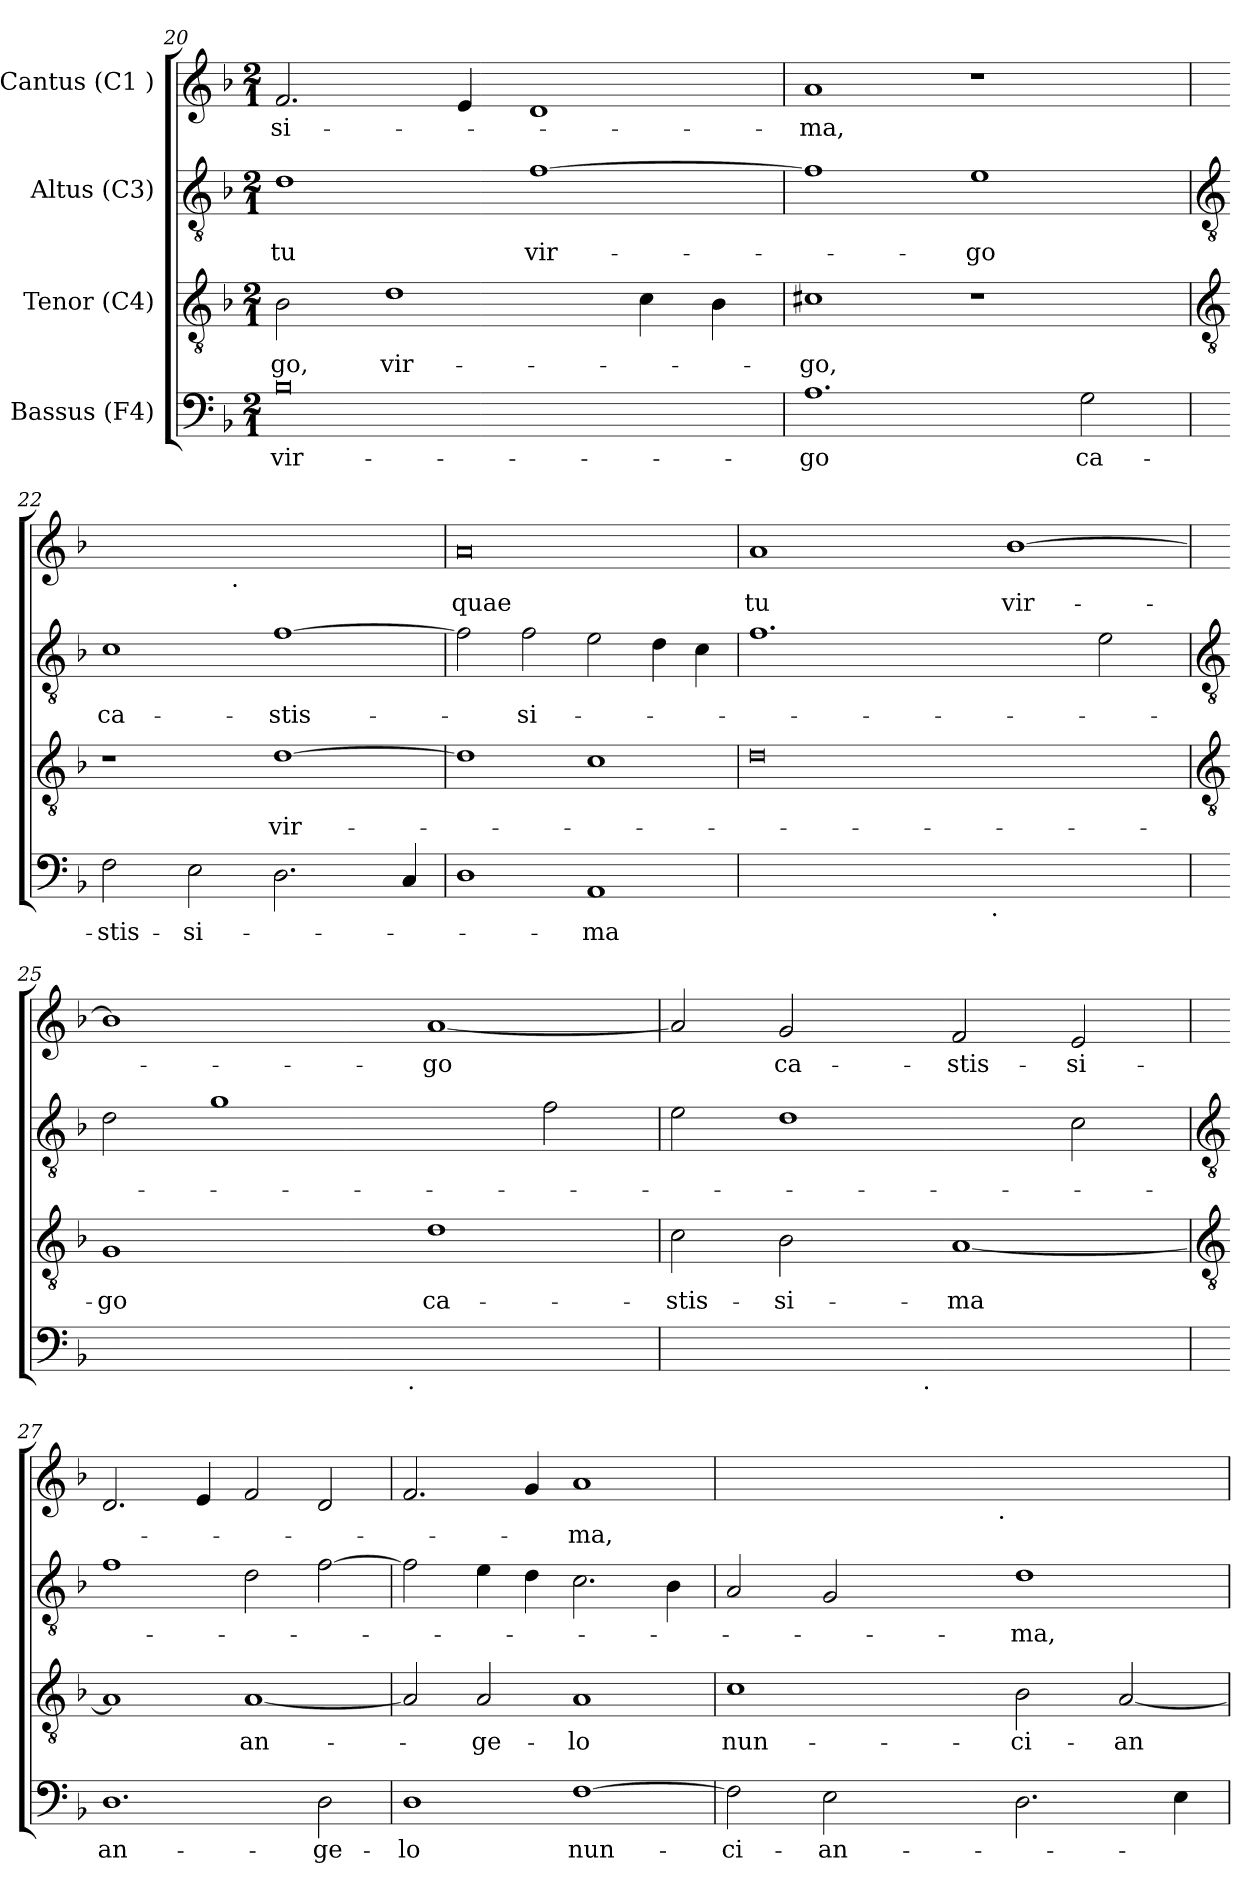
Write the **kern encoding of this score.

**kern	**text	**kern	**text	**kern	**text	**kern	**text
*part4	*part4	*part3	*part3	*part2	*part2	*part1	*part1
*staff4	*staff4	*staff3	*staff3	*staff2	*staff2	*staff1	*staff1
*I"Bassus (F4)	*	*I"Tenor (C4)	*	*I"Altus (C3)	*	*I"Cantus (C1 )	*
*clefF4	*	*clefGv2	*	*clefGv2	*	*clefG2	*
*k[b-]	*	*k[b-]	*	*k[b-]	*	*k[b-]	*
*F:	*	*F:	*	*F:	*	*F:	*
*M2/1	*	*M2/1	*	*M2/1	*	*M2/1	*
=20	=20	=20	=20	=20	=20	=20	=20
!	!LO:LY:b	!	!LO:LY:b	!	!LO:LY:b	!	!LO:LY:b
0B-	vir-	2B-\	-go,	1d	tu	2.f/	-si-
!	!	!	!LO:LY:b	!	!	!	!
.	.	1d	vir-	.	.	.	.
.	.	.	.	.	.	4e/	.
!	!	!	!	!	!LO:LY:b	!	!
.	.	.	.	[1f	vir-	1d	.
.	.	4c\	.	.	.	.	.
.	.	4B-\	.	.	.	.	.
=21	=21	=21	=21	=21	=21	=21	=21
!	!LO:LY:b	!	!LO:LY:b	!	!	!	!LO:LY:b
1.A	-go	1c#X	-go,	1f]	.	1a	-ma,
!	!	!	!	!	!LO:LY:b	!	!
.	.	1r	.	1e	-go	1r	.
!	!LO:LY:b	!	!	!	!	!	!
2G\	ca-	.	.	.	.	.	.
!!LO:LB:g=z
=22	=22	=22	=22	=22	=22	=22	=22
*	*	*clefGv2	*	*clefGv2	*	*	*
!	!LO:LY:b	!	!	!	!LO:LY:b	!	!
2F\	-stis-	1r	.	1c	ca-	4ryy	.
.	.	.	.	.	.	4ryy	.
!	!LO:LY:b	!	!	!	!	!	!
2E\	-si-	.	.	.	.	4ryy	.
!	!	!	!	!	!	!LO:TX:b:t=.	!
.	.	.	.	.	.	4ryy	.
!	!	!	!LO:LY:b	!	!LO:LY:b	!	!
2.D\	.	[1d	vir-	[1f	-stis-	4ryy	.
.	.	.	.	.	.	4ryy	.
.	.	.	.	.	.	4ryy	.
4C/	.	.	.	.	.	4ryy	.
=23	=23	=23	=23	=23	=23	=23	=23
!	!	!	!	!	!	!	!LO:LY:b
1D	.	1d]	.	2f\]	.	0a	quae
!	!	!	!	!	!LO:LY:b	!	!
.	.	.	.	2f\	-si-	.	.
!	!LO:LY:b	!	!	!	!	!	!
1AA	-ma	1c	.	2e\	.	.	.
.	.	.	.	4d\	.	.	.
.	.	.	.	4c\	.	.	.
=24	=24	=24	=24	=24	=24	=24	=24
!	!	!	!	!	!	!	!LO:LY:b
4ryy	.	0d	.	1.f	.	1a	tu
4ryy	.	.	.	.	.	.	.
4ryy	.	.	.	.	.	.	.
64ryy	.	.	.	.	.	.	.
64ryy	.	.	.	.	.	.	.
64ryy	.	.	.	.	.	.	.
64ryy	.	.	.	.	.	.	.
64ryy	.	.	.	.	.	.	.
64ryy	.	.	.	.	.	.	.
64ryy	.	.	.	.	.	.	.
64ryy	.	.	.	.	.	.	.
64ryy	.	.	.	.	.	.	.
64ryy	.	.	.	.	.	.	.
64ryy	.	.	.	.	.	.	.
64ryy	.	.	.	.	.	.	.
64ryy	.	.	.	.	.	.	.
64ryy	.	.	.	.	.	.	.
!LO:TX:b:t=.	!	!	!	!	!	!	!
64ryy	.	.	.	.	.	.	.
4ryy	.	.	.	.	.	.	.
!	!	!	!	!	!	!	!LO:LY:b
.	.	.	.	.	.	[1b-	vir-
4ryy	.	.	.	.	.	.	.
4ryy	.	.	.	.	.	.	.
.	.	.	.	2e\	.	.	.
4ryy	.	.	.	.	.	.	.
64ryy	.	.	.	.	.	.	.
!!LO:LB:g=z
=25	=25	=25	=25	=25	=25	=25	=25
*	*	*clefGv2	*	*clefGv2	*	*	*
!	!	!	!LO:LY:b	!	!	!	!
4ryy	.	1G	-go	2d\	.	1b-]	.
4ryy	.	.	.	.	.	.	.
4ryy	.	.	.	1g	.	.	.
64ryy	.	.	.	.	.	.	.
64ryy	.	.	.	.	.	.	.
64ryy	.	.	.	.	.	.	.
64ryy	.	.	.	.	.	.	.
64ryy	.	.	.	.	.	.	.
64ryy	.	.	.	.	.	.	.
64ryy	.	.	.	.	.	.	.
64ryy	.	.	.	.	.	.	.
64ryy	.	.	.	.	.	.	.
64ryy	.	.	.	.	.	.	.
64ryy	.	.	.	.	.	.	.
64ryy	.	.	.	.	.	.	.
64ryy	.	.	.	.	.	.	.
64ryy	.	.	.	.	.	.	.
!LO:TX:b:t=.	!	!	!	!	!	!	!
64ryy	.	.	.	.	.	.	.
4ryy	.	.	.	.	.	.	.
!	!	!	!LO:LY:b	!	!	!	!LO:LY:b
.	.	1d	ca-	.	.	[1a	-go
4ryy	.	.	.	.	.	.	.
4ryy	.	.	.	.	.	.	.
.	.	.	.	2f\	.	.	.
4ryy	.	.	.	.	.	.	.
64ryy	.	.	.	.	.	.	.
=26	=26	=26	=26	=26	=26	=26	=26
!	!	!	!LO:LY:b	!	!	!	!
4ryy	.	2c\	-stis-	2e\	.	2a/]	.
4ryy	.	.	.	.	.	.	.
!	!	!	!LO:LY:b	!	!	!	!LO:LY:b
4ryy	.	2B-\	-si-	1d	.	2g/	ca-
32ryy	.	.	.	.	.	.	.
32ryy	.	.	.	.	.	.	.
32ryy	.	.	.	.	.	.	.
32ryy	.	.	.	.	.	.	.
32ryy	.	.	.	.	.	.	.
32ryy	.	.	.	.	.	.	.
!LO:TX:b:t=.	!	!	!	!	!	!	!
32ryy	.	.	.	.	.	.	.
4ryy	.	.	.	.	.	.	.
!	!	!	!LO:LY:b	!	!	!	!LO:LY:b
.	.	[1A	-ma	.	.	2f/	-stis-
4ryy	.	.	.	.	.	.	.
4ryy	.	.	.	.	.	.	.
!	!	!	!	!	!	!	!LO:LY:b
.	.	.	.	2c\	.	2e/	-si-
4ryy	.	.	.	.	.	.	.
32ryy	.	.	.	.	.	.	.
!!LO:LB:g=z
=27	=27	=27	=27	=27	=27	=27	=27
*	*	*clefGv2	*	*clefGv2	*	*	*
!	!LO:LY:b	!	!	!	!	!	!
1.D	an-	1A]	.	1f	.	2.d/	.
.	.	.	.	.	.	4e/	.
!	!	!	!LO:LY:b	!	!	!	!
.	.	[1A	an-	2d\	.	2f/	.
!	!LO:LY:b	!	!	!	!	!	!
2D\	-ge-	.	.	[2f\	.	2d/	.
=28	=28	=28	=28	=28	=28	=28	=28
!	!LO:LY:b	!	!	!	!	!	!
1D	-lo	2A/]	.	2f\]	.	2.f/	.
!	!	!	!LO:LY:b	!	!	!	!
.	.	2A/	-ge-	4e\	.	.	.
.	.	.	.	4d\	.	4g/	.
!	!LO:LY:b	!	!LO:LY:b	!	!	!	!LO:LY:b
[1F	nun-	1A	-lo	2.c\	.	1a	-ma,
.	.	.	.	4B-\	.	.	.
=29	=29	=29	=29	=29	=29	=29	=29
!	!LO:LY:b	!	!LO:LY:b	!	!	!	!
2F\]	-ci-	1c	nun-	2A/	.	4ryy	.
.	.	.	.	.	.	4ryy	.
!	!LO:LY:b	!	!	!	!	!	!
2E\	-an-	.	.	2G/	.	4ryy	.
.	.	.	.	.	.	64ryy	.
.	.	.	.	.	.	64ryy	.
.	.	.	.	.	.	64ryy	.
.	.	.	.	.	.	64ryy	.
.	.	.	.	.	.	64ryy	.
.	.	.	.	.	.	64ryy	.
.	.	.	.	.	.	64ryy	.
.	.	.	.	.	.	64ryy	.
.	.	.	.	.	.	64ryy	.
.	.	.	.	.	.	64ryy	.
.	.	.	.	.	.	64ryy	.
.	.	.	.	.	.	64ryy	.
.	.	.	.	.	.	64ryy	.
.	.	.	.	.	.	64ryy	.
!	!	!	!	!	!	!LO:TX:b:t=.	!
.	.	.	.	.	.	64ryy	.
.	.	.	.	.	.	4ryy	.
!	!	!	!LO:LY:b	!	!LO:LY:b	!	!
2.D\	.	2B-\	-ci-	1d	-ma,	.	.
.	.	.	.	.	.	4ryy	.
.	.	.	.	.	.	4ryy	.
!	!	!	!LO:LY:b	!	!	!	!
.	.	[2A/	-an-	.	.	.	.
.	.	.	.	.	.	4ryy	.
4E\	.	.	.	.	.	.	.
.	.	.	.	.	.	64ryy	.
=	=	=	=	=	=	=	=
*-	*-	*-	*-	*-	*-	*-	*-
